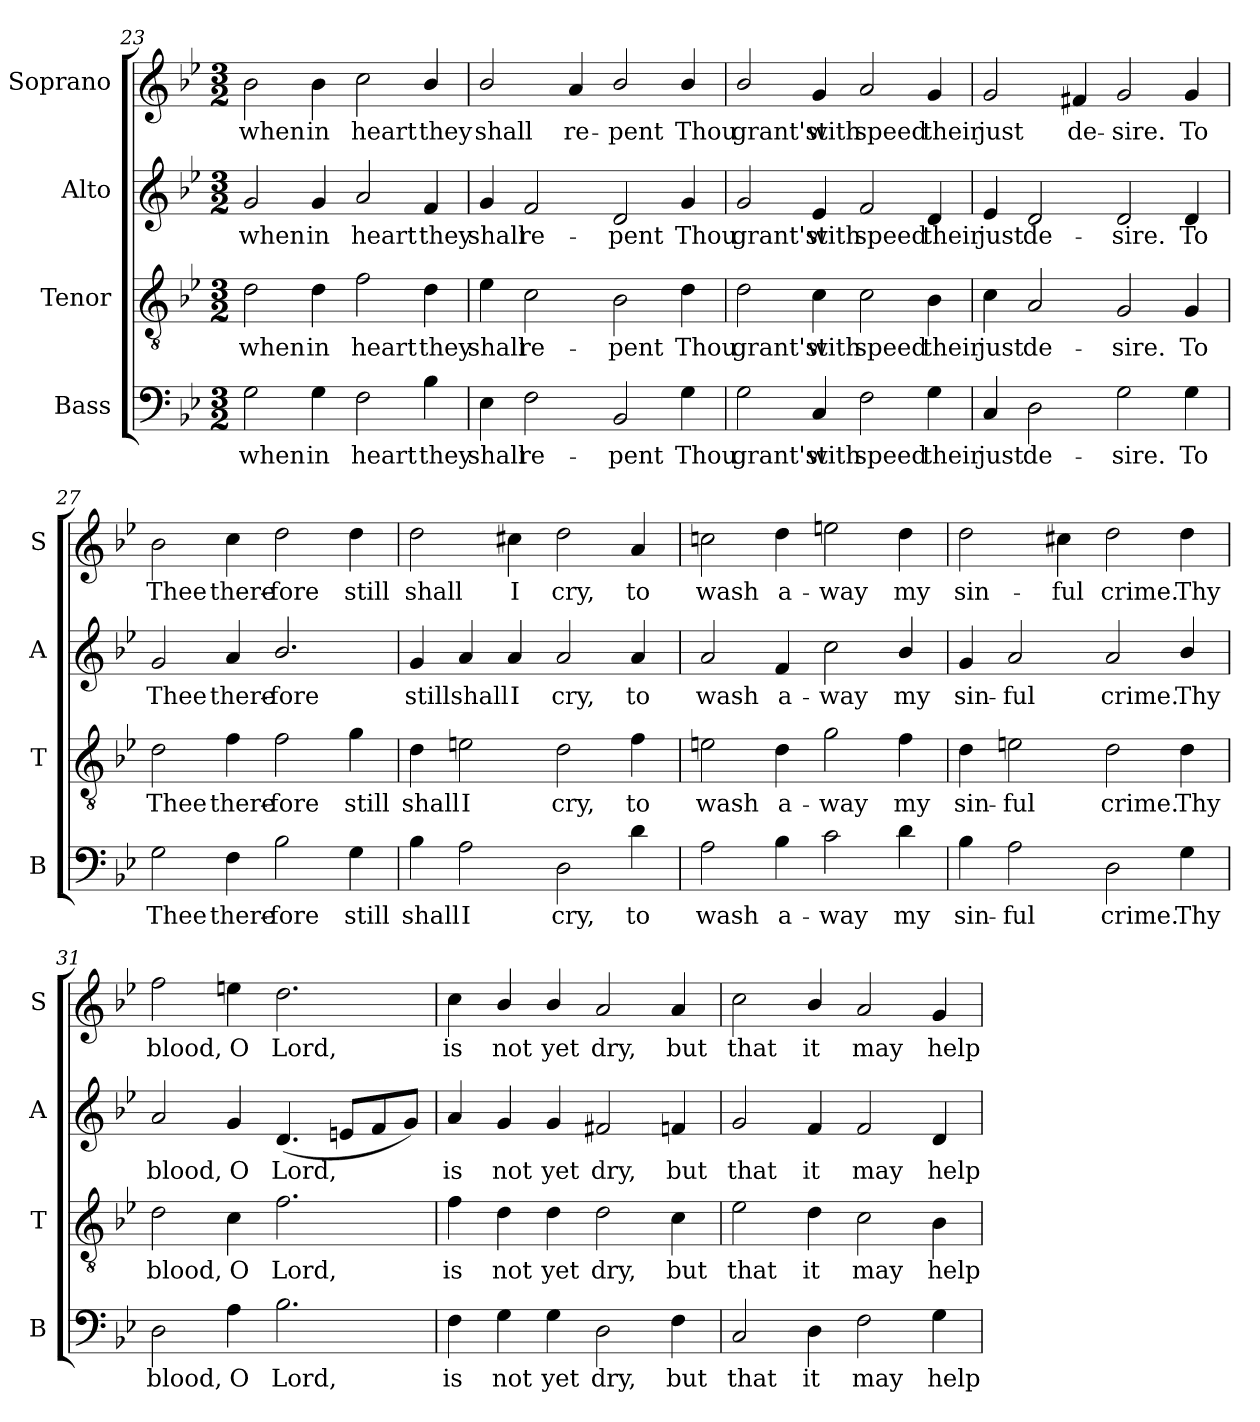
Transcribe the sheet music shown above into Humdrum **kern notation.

**kern	**text	**kern	**text	**kern	**text	**kern	**text
*part4	*part4	*part3	*part3	*part2	*part2	*part1	*part1
*staff4	*staff4	*staff3	*staff3	*staff2	*staff2	*staff1	*staff1
*I"Bass	*	*I"Tenor	*	*I"Alto	*	*I"Soprano	*
*I'B	*	*I'T	*	*I'A	*	*I'S	*
!!LO:LB:g=z
*clefF4	*	*clefGv2	*	*clefG2	*	*clefG2	*
*k[b-e-]	*	*k[b-e-]	*	*k[b-e-]	*	*k[b-e-]	*
*B-:	*	*B-:	*	*B-:	*	*B-:	*
*M3/2	*	*M3/2	*	*M3/2	*	*M3/2	*
=23	=23	=23	=23	=23	=23	=23	=23
!	!LO:LY:b	!	!LO:LY:b	!	!LO:LY:b	!	!LO:LY:b
2G\	when	2d\	when	2g/	when	2b-\	when
!	!LO:LY:b	!	!LO:LY:b	!	!LO:LY:b	!	!LO:LY:b
4G\	in	4d\	in	4g/	in	4b-\	in
!	!LO:LY:b	!	!LO:LY:b	!	!LO:LY:b	!	!LO:LY:b
2F\	heart	2f\	heart	2a/	heart	2cc\	heart
!	!LO:LY:b	!	!LO:LY:b	!	!LO:LY:b	!	!LO:LY:b
4B-\	they	4d\	they	4f/	they	4b-/	they
=24	=24	=24	=24	=24	=24	=24	=24
!	!LO:LY:b	!	!LO:LY:b	!	!LO:LY:b	!	!LO:LY:b
4E-\	shall	4e-\	shall	4g/	shall	2b-/	shall
!	!LO:LY:b	!	!LO:LY:b	!	!LO:LY:b	!	!
2F\	re-	2c\	re-	2f/	re-	.	.
!	!	!	!	!	!	!	!LO:LY:b
.	.	.	.	.	.	4a/	re-
!	!LO:LY:b	!	!LO:LY:b	!	!LO:LY:b	!	!LO:LY:b
2BB-/	-pent	2B-\	-pent	2d/	-pent	2b-/	-pent
!	!LO:LY:b	!	!LO:LY:b	!	!LO:LY:b	!	!LO:LY:b
4G\	Thou	4d\	Thou	4g/	Thou	4b-/	Thou
=25	=25	=25	=25	=25	=25	=25	=25
!	!LO:LY:b	!	!LO:LY:b	!	!LO:LY:b	!	!LO:LY:b
2G\	grant'st	2d\	grant'st	2g/	grant'st	2b-/	grant'st
!	!LO:LY:b	!	!LO:LY:b	!	!LO:LY:b	!	!LO:LY:b
4C/	with	4c\	with	4e-/	with	4g/	with
!	!LO:LY:b	!	!LO:LY:b	!	!LO:LY:b	!	!LO:LY:b
2F\	speed	2c\	speed	2f/	speed	2a/	speed
!	!LO:LY:b	!	!LO:LY:b	!	!LO:LY:b	!	!LO:LY:b
4G\	their	4B-\	their	4d/	their	4g/	their
=26	=26	=26	=26	=26	=26	=26	=26
!	!LO:LY:b	!	!LO:LY:b	!	!LO:LY:b	!	!LO:LY:b
4C/	just	4c\	just	4e-/	just	2g/	just
!	!LO:LY:b	!	!LO:LY:b	!	!LO:LY:b	!	!
2D\	de-	2A/	de-	2d/	de-	.	.
!	!	!	!	!	!	!	!LO:LY:b
.	.	.	.	.	.	4f#X/	de-
!	!LO:LY:b	!	!LO:LY:b	!	!LO:LY:b	!	!LO:LY:b
2G\	-sire.	2G/	-sire.	2d/	-sire.	2g/	-sire.
!	!LO:LY:b	!	!LO:LY:b	!	!LO:LY:b	!	!LO:LY:b
4G\	To	4G/	To	4d/	To	4g/	To
!!LO:PB:g=z
=27	=27	=27	=27	=27	=27	=27	=27
!	!LO:LY:b	!	!LO:LY:b	!	!LO:LY:b	!	!LO:LY:b
2G\	Thee	2d\	Thee	2g/	Thee	2b-\	Thee
!	!LO:LY:b	!	!LO:LY:b	!	!LO:LY:b	!	!LO:LY:b
4F\	there-	4f\	there-	4a/	there-	4cc\	there-
!	!LO:LY:b	!	!LO:LY:b	!	!LO:LY:b	!	!LO:LY:b
2B-\	-fore	2f\	-fore	2.b-/	-fore	2dd\	-fore
!	!LO:LY:b	!	!LO:LY:b	!	!	!	!LO:LY:b
4G\	still	4g\	still	.	.	4dd\	still
=28	=28	=28	=28	=28	=28	=28	=28
!	!LO:LY:b	!	!LO:LY:b	!	!LO:LY:b	!	!LO:LY:b
4B-\	shall	4d\	shall	4g/	still	2dd\	shall
!	!LO:LY:b	!	!LO:LY:b	!	!LO:LY:b	!	!
2A\	I	2en\	I	4a/	shall	.	.
!	!	!	!	!	!LO:LY:b	!	!LO:LY:b
.	.	.	.	4a/	I	4cc#X\	I
!	!LO:LY:b	!	!LO:LY:b	!	!LO:LY:b	!	!LO:LY:b
2D\	cry,	2d\	cry,	2a/	cry,	2dd\	cry,
!	!LO:LY:b	!	!LO:LY:b	!	!LO:LY:b	!	!LO:LY:b
4d\	to	4f\	to	4a/	to	4a/	to
=29	=29	=29	=29	=29	=29	=29	=29
!	!LO:LY:b	!	!LO:LY:b	!	!LO:LY:b	!	!LO:LY:b
2A\	wash	2en\	wash	2a/	wash	2ccni\	wash
!	!LO:LY:b	!	!LO:LY:b	!	!LO:LY:b	!	!LO:LY:b
4B-\	a-	4d\	a-	4f/	a-	4dd\	a-
!	!LO:LY:b	!	!LO:LY:b	!	!LO:LY:b	!	!LO:LY:b
2c\	-way	2g\	-way	2cc\	-way	2een\	-way
!	!LO:LY:b	!	!LO:LY:b	!	!LO:LY:b	!	!LO:LY:b
4d\	my	4f\	my	4b-/	my	4dd\	my
=30	=30	=30	=30	=30	=30	=30	=30
!	!LO:LY:b	!	!LO:LY:b	!	!LO:LY:b	!	!LO:LY:b
4B-\	sin-	4d\	sin-	4g/	sin-	2dd\	sin-
!	!LO:LY:b	!	!LO:LY:b	!	!LO:LY:b	!	!
2A\	-ful	2en\	-ful	2a/	-ful	.	.
!	!	!	!	!	!	!	!LO:LY:b
.	.	.	.	.	.	4cc#X\	-ful
!	!LO:LY:b	!	!LO:LY:b	!	!LO:LY:b	!	!LO:LY:b
2D\	crime.	2d\	crime.	2a/	crime.	2dd\	crime.
!	!LO:LY:b	!	!LO:LY:b	!	!LO:LY:b	!	!LO:LY:b
4G\	Thy	4d\	Thy	4b-/	Thy	4dd\	Thy
!!LO:LB:g=z
=31	=31	=31	=31	=31	=31	=31	=31
!	!LO:LY:b	!	!LO:LY:b	!	!LO:LY:b	!	!LO:LY:b
2D\	blood,	2d\	blood,	2a/	blood,	2ff\	blood,
!	!LO:LY:b	!	!LO:LY:b	!	!LO:LY:b	!	!LO:LY:b
4A\	O	4c\	O	4g/	O	4een\	O
!	!LO:LY:b	!	!LO:LY:b	!	!LO:LY:b	!	!LO:LY:b
2.B-\	Lord,	2.f\	Lord,	(<4.d/	Lord,	2.dd\	Lord,
.	.	.	.	8en/L	.	.	.
.	.	.	.	8f/	.	.	.
.	.	.	.	8g/J)	.	.	.
=32	=32	=32	=32	=32	=32	=32	=32
!	!LO:LY:b	!	!LO:LY:b	!	!LO:LY:b	!	!LO:LY:b
4F\	is	4f\	is	4a/	is	4cc\	is
!	!LO:LY:b	!	!LO:LY:b	!	!LO:LY:b	!	!LO:LY:b
4G\	not	4d\	not	4g/	not	4b-/	not
!	!LO:LY:b	!	!LO:LY:b	!	!LO:LY:b	!	!LO:LY:b
4G\	yet	4d\	yet	4g/	yet	4b-/	yet
!	!LO:LY:b	!	!LO:LY:b	!	!LO:LY:b	!	!LO:LY:b
2D\	dry,	2d\	dry,	2f#X/	dry,	2a/	dry,
!	!LO:LY:b	!	!LO:LY:b	!	!LO:LY:b	!	!LO:LY:b
4F\	but	4c\	but	4fn/	but	4a/	but
=33	=33	=33	=33	=33	=33	=33	=33
!	!LO:LY:b	!	!LO:LY:b	!	!LO:LY:b	!	!LO:LY:b
2C/	that	2e-\	that	2g/	that	2cc\	that
!	!LO:LY:b	!	!LO:LY:b	!	!LO:LY:b	!	!LO:LY:b
4D\	it	4d\	it	4f/	it	4b-/	it
!	!LO:LY:b	!	!LO:LY:b	!	!LO:LY:b	!	!LO:LY:b
2F\	may	2c\	may	2f/	may	2a/	may
!	!LO:LY:b	!	!LO:LY:b	!	!LO:LY:b	!	!LO:LY:b
4G\	help	4B-\	help	4d/	help	4g/	help
=	=	=	=	=	=	=	=
*-	*-	*-	*-	*-	*-	*-	*-
